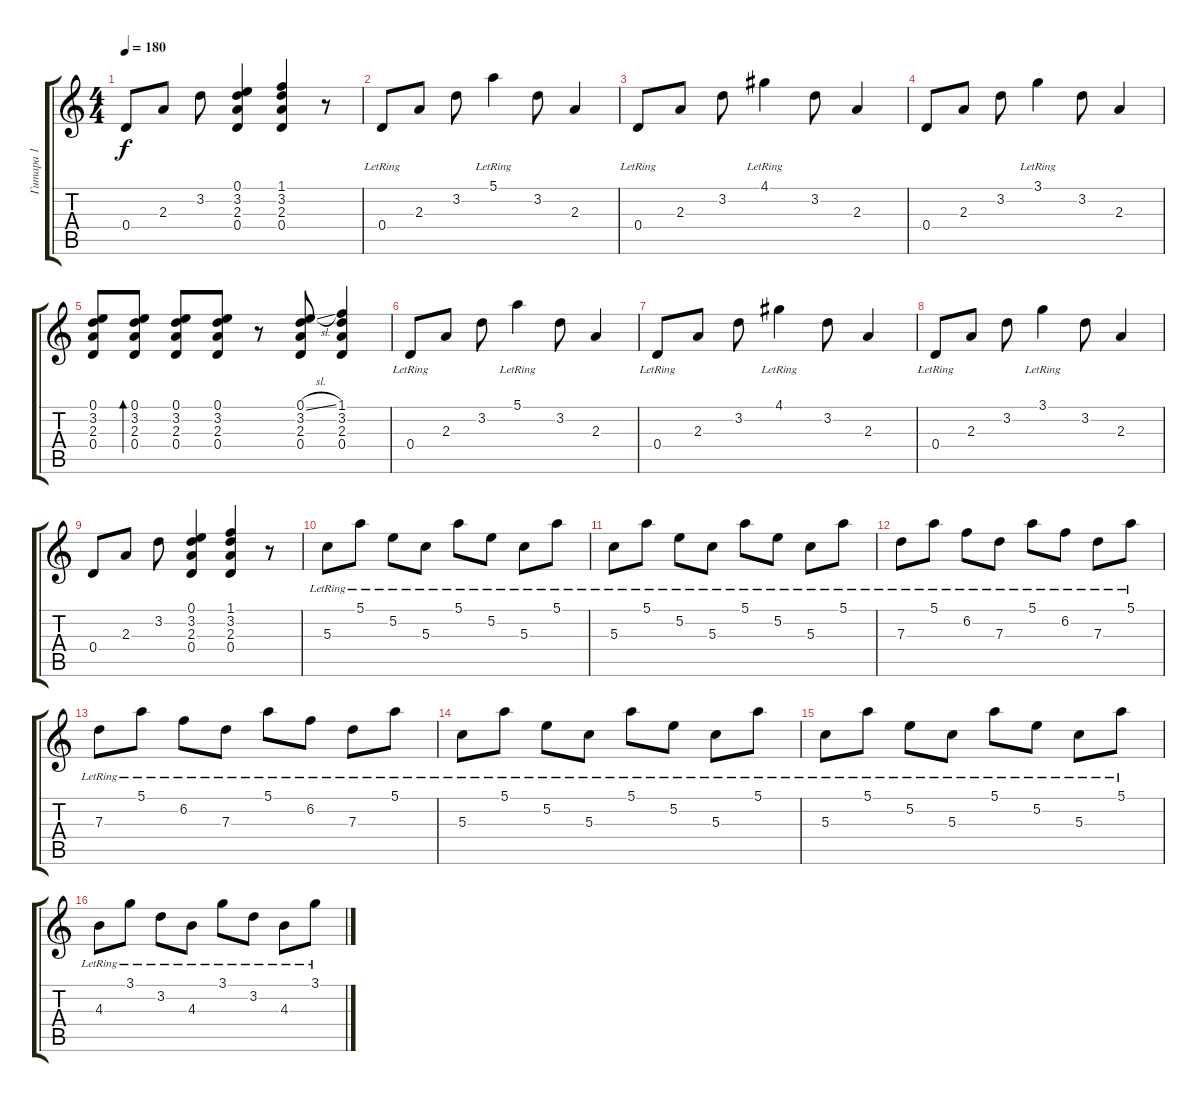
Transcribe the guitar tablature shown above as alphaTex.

\track ("Гитара 1" "Гитара 1") {instrument electricguitarjazz}
\staff {score tabs}
\tuning (E4 B3 G3 D3 A2 E2) {hide}
\ts (4 4)
\tempo 180
\clef g2
\ks c
0.4.8{dy f} 2.3.8 3.2.8 (0.1 3.2 2.3 0.4).4 (1.1 3.2 2.3 0.4).4 r.8 |
0.4{lr}.8 2.3.8 3.2.8 5.1{lr}.4 3.2.8 2.3.4 |
0.4{lr}.8 2.3.8 3.2.8 4.1{lr}.4 3.2.8 2.3.4 |
0.4.8 2.3.8 3.2.8 3.1{lr}.4 3.2.8 2.3.4 |
(0.1 3.2 2.3 0.4).8 (0.1 3.2 2.3 0.4).8{bd 60} (0.1 3.2 2.3 0.4).8 (0.1 3.2 2.3 0.4).8 r.8 (0.1{sl} 3.2 2.3 0.4).8 (1.1 3.2 2.3 0.4).4 |
0.4{lr}.8 2.3.8 3.2.8 5.1{lr}.4 3.2.8 2.3.4 |
0.4{lr}.8 2.3.8 3.2.8 4.1{lr}.4 3.2.8 2.3.4 |
0.4{lr}.8 2.3.8 3.2.8 3.1{lr}.4 3.2.8 2.3.4 |
0.4.8 2.3.8 3.2.8 (0.1 3.2 2.3 0.4).4 (1.1 3.2 2.3 0.4).4 r.8 |
5.3{lr}.8 5.1{lr}.8 5.2{lr}.8 5.3{lr}.8 5.1{lr}.8 5.2{lr}.8 5.3{lr}.8 5.1{lr}.8 |
5.3{lr}.8 5.1{lr}.8 5.2{lr}.8 5.3{lr}.8 5.1{lr}.8 5.2{lr}.8 5.3{lr}.8 5.1{lr}.8 |
7.3{lr}.8 5.1{lr}.8 6.2{lr}.8 7.3{lr}.8 5.1{lr}.8 6.2{lr}.8 7.3{lr}.8 5.1{lr}.8 |
7.3{lr}.8 5.1{lr}.8 6.2{lr}.8 7.3{lr}.8 5.1{lr}.8 6.2{lr}.8 7.3{lr}.8 5.1{lr}.8 |
5.3{lr}.8 5.1{lr}.8 5.2{lr}.8 5.3{lr}.8 5.1{lr}.8 5.2{lr}.8 5.3{lr}.8 5.1{lr}.8 |
5.3{lr}.8 5.1{lr}.8 5.2{lr}.8 5.3{lr}.8 5.1{lr}.8 5.2{lr}.8 5.3{lr}.8 5.1{lr}.8 |
4.3{lr}.8 3.1{lr}.8 3.2{lr}.8 4.3{lr}.8 3.1{lr}.8 3.2{lr}.8 4.3{lr}.8 3.1{lr}.8
